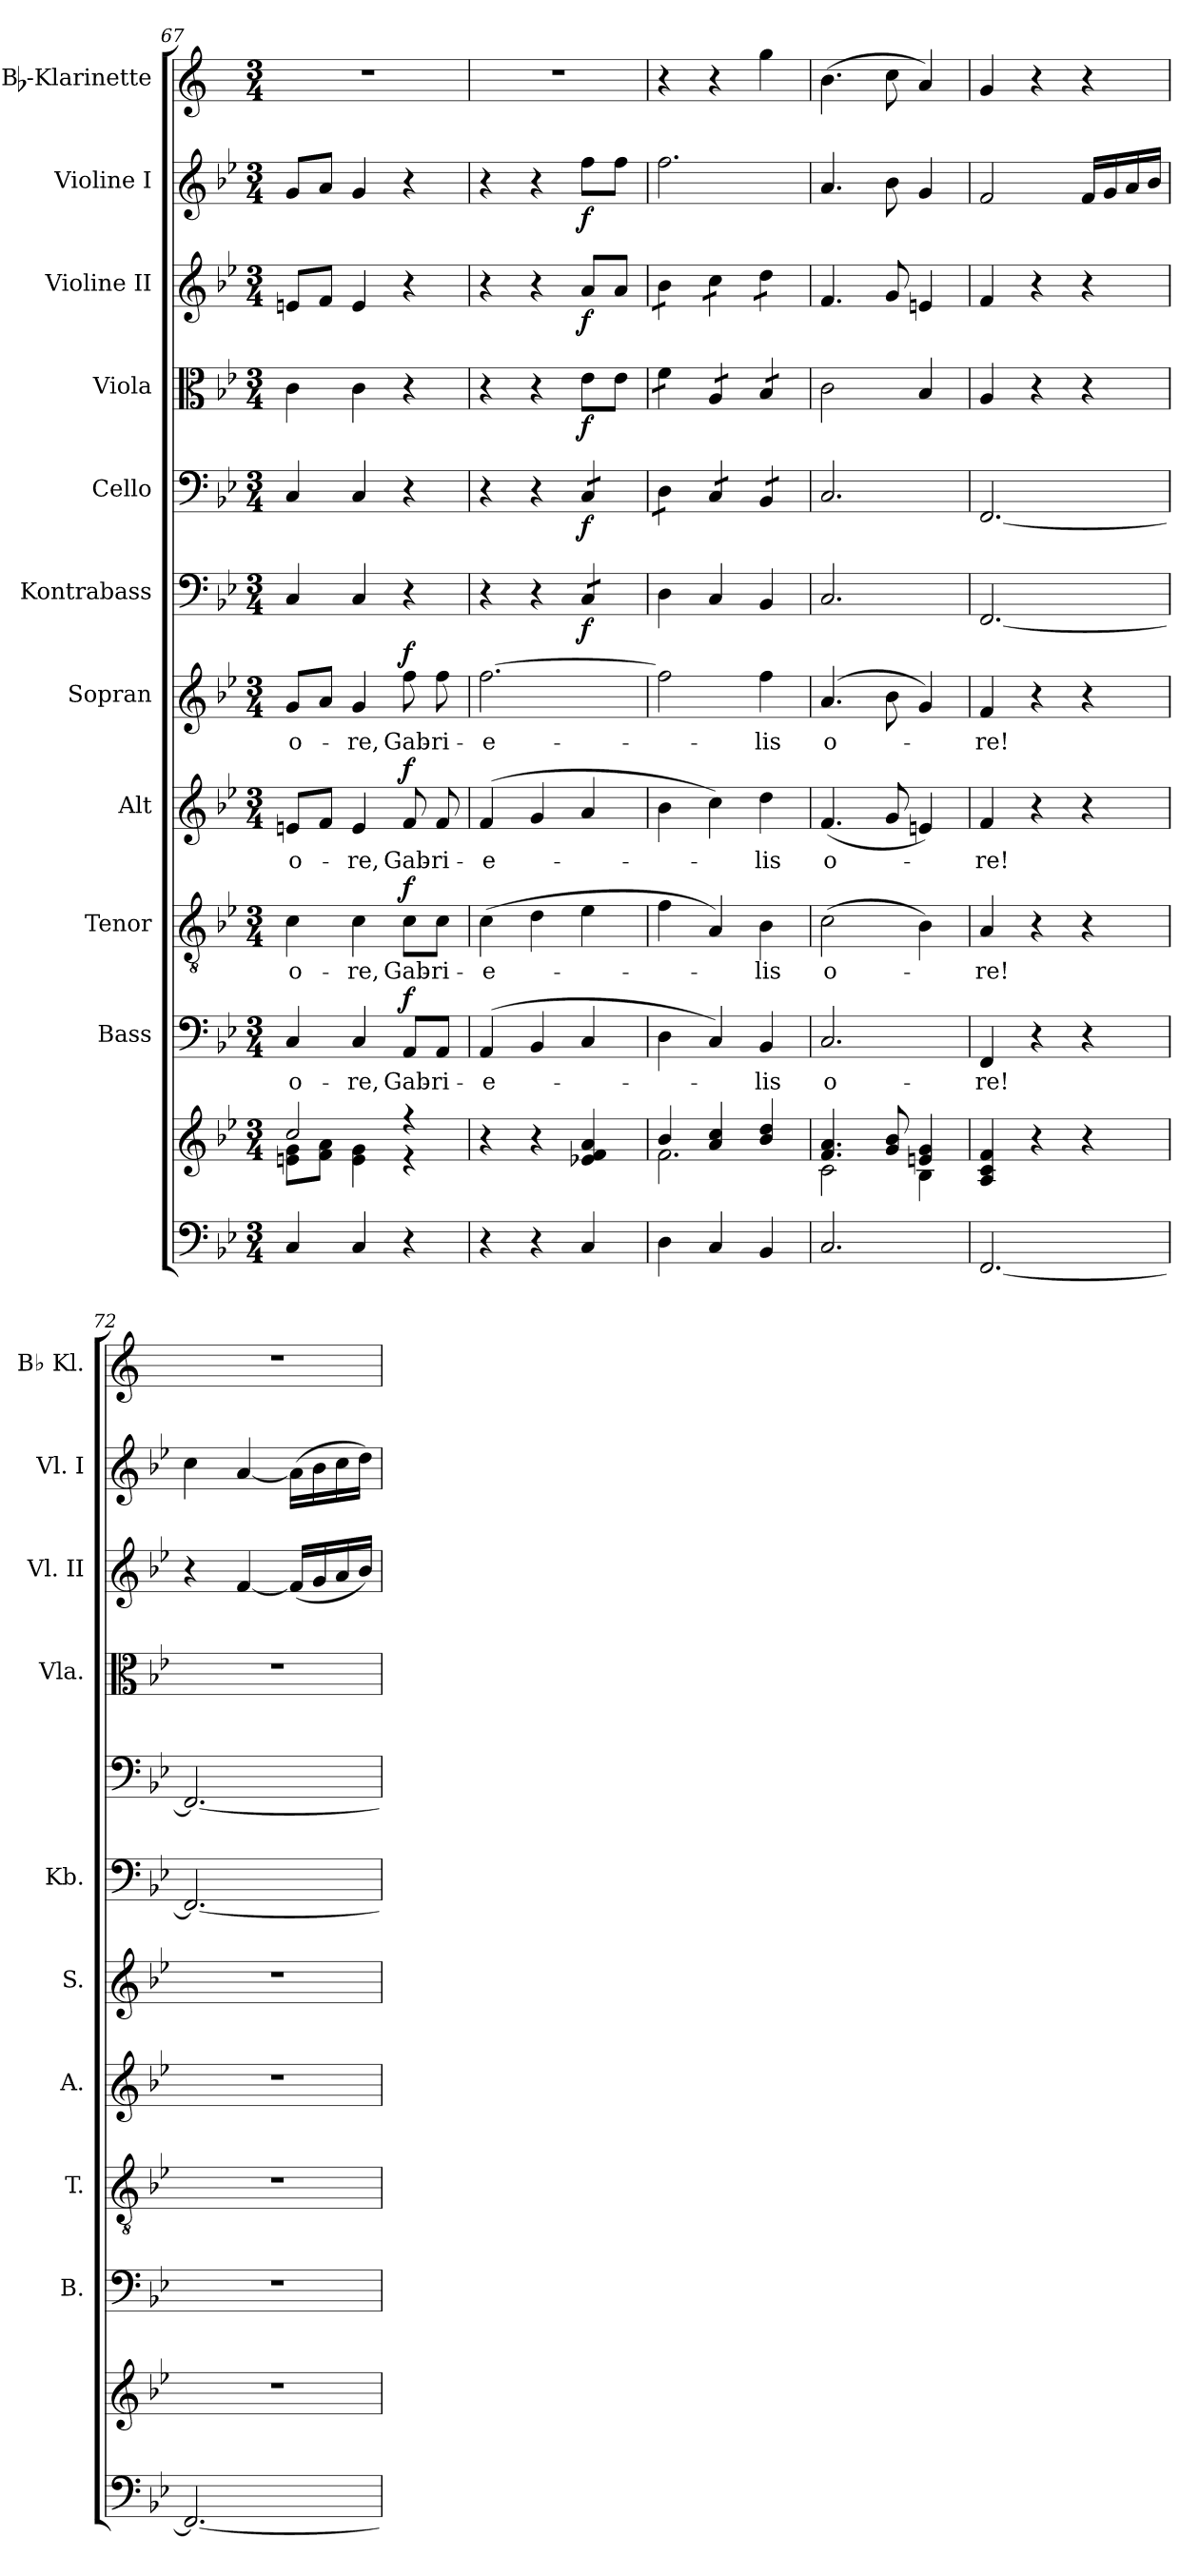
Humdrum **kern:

**kern	**kern	**kern	**text	**dynam	**kern	**text	**dynam	**kern	**text	**dynam	**kern	**text	**dynam	**kern	**dynam	**kern	**dynam	**kern	**dynam	**kern	**dynam	**kern	**dynam	**kern
*part11	*part11	*part10	*part10	*part10	*part9	*part9	*part9	*part8	*part8	*part8	*part7	*part7	*part7	*part6	*part6	*part5	*part5	*part4	*part4	*part3	*part3	*part2	*part2	*part1
*staff12	*staff11	*staff10	*staff10	*staff10	*staff9	*staff9	*staff9	*staff8	*staff8	*staff8	*staff7	*staff7	*staff7	*staff6	*staff6	*staff5	*staff5	*staff4	*staff4	*staff3	*staff3	*staff2	*staff2	*staff1
*	*	*I"Bass	*	*	*I"Tenor	*	*	*I"Alt	*	*	*I"Sopran	*	*	*I"Kontrabass	*	*I"Cello	*	*I"Viola	*	*I"Violine II	*	*I"Violine I	*	*I"Bb-Klarinette
*	*	*I'B.	*	*	*I'T.	*	*	*I'A.	*	*	*I'S.	*	*	*I'Kb.	*	*	*	*I'Vla.	*	*I'Vl. II	*	*I'Vl. I	*	*I'Bb Kl.
*clefF4	*clefG2	*clefF4	*	*	*clefGv2	*	*	*clefG2	*	*	*clefG2	*	*	*clefF4	*	*clefF4	*	*clefC3	*	*clefG2	*	*clefG2	*	*clefG2
*	*	*	*	*	*	*	*	*	*	*	*	*	*	*ITrd7c12	*	*	*	*	*	*	*	*	*	*ITrd1c2
*k[b-e-]	*k[b-e-]	*k[b-e-]	*	*	*k[b-e-]	*	*	*k[b-e-]	*	*	*k[b-e-]	*	*	*k[b-e-]	*	*k[b-e-]	*	*k[b-e-]	*	*k[b-e-]	*	*k[b-e-]	*	*k[b-e-]
*B-:	*B-:	*B-:	*	*	*B-:	*	*	*B-:	*	*	*B-:	*	*	*B-:	*	*B-:	*	*B-:	*	*B-:	*	*B-:	*	*B-:
*M3/4	*M3/4	*M3/4	*	*	*M3/4	*	*	*M3/4	*	*	*M3/4	*	*	*M3/4	*	*M3/4	*	*M3/4	*	*M3/4	*	*M3/4	*	*M3/4
=67	=67	=67	=67	=67	=67	=67	=67	=67	=67	=67	=67	=67	=67	=67	=67	=67	=67	=67	=67	=67	=67	=67	=67	=67
*	*^	*	*	*	*	*	*	*	*	*	*	*	*	*	*	*	*	*	*	*	*	*	*	*
!	!	!	!	!LO:LY:b	!	!	!LO:LY:b	!	!	!LO:LY:b	!	!	!LO:LY:b	!	!	!	!	!	!	!	!	!	!	!	!
4C/	2cc/	8en\ 8g\L	4C/	o-	.	4c\	o-	.	8en/L	o-	.	8g/L	o-	.	4CC/	.	4C/	.	4c\	.	8en/L	.	8g/L	.	2.r
.	.	8f\ 8a\J	.	.	.	.	.	.	8f/J	.	.	8a/J	.	.	.	.	.	.	.	.	8f/J	.	8a/J	.	.
!	!	!	!	!LO:LY:b	!	!	!LO:LY:b	!	!	!LO:LY:b	!	!	!LO:LY:b	!	!	!	!	!	!	!	!	!	!	!	!
4C/	.	4e\ 4g\	4C/	-re,	.	4c\	-re,	.	4e/	-re,	.	4g/	-re,	.	4CC/	.	4C/	.	4c\	.	4e/	.	4g/	.	.
!	!	!	!	!LO:LY:b	!LO:DY:a	!	!LO:LY:b	!LO:DY:a	!	!LO:LY:b	!LO:DY:a	!	!LO:LY:b	!LO:DY:a	!	!	!	!	!	!	!	!	!	!	!
4r	4r	4r	8AA/L	Gab-	f	8c\L	Gab-	f	8f/	Gab-	f	8ff\	Gab-	f	4r	.	4r	.	4r	.	4r	.	4r	.	.
!	!	!	!	!LO:LY:b	!	!	!LO:LY:b	!	!	!LO:LY:b	!	!	!LO:LY:b	!	!	!	!	!	!	!	!	!	!	!	!
.	.	.	8AA/J	-ri-	.	8c\J	-ri-	.	8f/	-ri-	.	8ff\	-ri-	.	.	.	.	.	.	.	.	.	.	.	.
*	*v	*v	*	*	*	*	*	*	*	*	*	*	*	*	*	*	*	*	*	*	*	*	*	*	*
=68	=68	=68	=68	=68	=68	=68	=68	=68	=68	=68	=68	=68	=68	=68	=68	=68	=68	=68	=68	=68	=68	=68	=68	=68
!	!	!	!LO:LY:b	!	!	!LO:LY:b	!	!	!LO:LY:b	!	!	!LO:LY:b	!	!	!	!	!	!	!	!	!	!	!	!
4r	4r	(4AA/	-e-	.	(>4c\	-e-	.	(4f/	-e-	.	[2.ff\	-e-	.	4r	.	4r	.	4r	.	4r	.	4r	.	2.r
4r	4r	4BB-/	.	.	4d\	.	.	4g/	.	.	.	.	.	4r	.	4r	.	4r	.	4r	.	4r	.	.
!	!	!	!	!	!	!	!	!	!	!	!	!	!	!	!LO:DY:b	!	!LO:DY:b	!	!LO:DY:b	!	!LO:DY:b	!	!LO:DY:b	!
*	*	*	*	*	*	*	*	*	*	*	*	*	*	*tremolo	*	*	*	*	*	*	*	*	*	*
*	*	*	*	*	*	*	*	*	*	*	*	*	*	*	*	*tremolo	*	*	*	*	*	*	*	*
4C/	4e-X/ 4f/ 4a/	4C/	.	.	4e-\	.	.	4a/	.	.	.	.	.	8CC/L	f	8C/L	f	8e-\L	f	8a/L	f	8ff\L	f	.
.	.	.	.	.	.	.	.	.	.	.	.	.	.	8CC/J	.	8C/J	.	8e-\J	.	8a/J	.	8ff\J	.	.
*	*	*	*	*	*	*	*	*	*	*	*	*	*	*Xtremolo	*	*	*	*	*	*	*	*	*	*
=69	=69	=69	=69	=69	=69	=69	=69	=69	=69	=69	=69	=69	=69	=69	=69	=69	=69	=69	=69	=69	=69	=69	=69	=69
*	*^	*	*	*	*	*	*	*	*	*	*	*	*	*	*	*	*	*	*	*	*	*	*	*
*	*	*	*	*	*	*	*	*	*	*	*	*	*	*	*	*	*	*	*tremolo	*	*	*	*	*	*
*	*	*	*	*	*	*	*	*	*	*	*	*	*	*	*	*	*	*	*	*	*tremolo	*	*	*	*
4D\	4b-/	2.f\	4D\	.	.	4f\	.	.	4b-\	.	.	2ff\]	.	.	4DD\	.	8D\L	.	8f\L	.	8b-\L	.	2.ff\	.	4r
.	.	.	.	.	.	.	.	.	.	.	.	.	.	.	.	.	8D\J	.	8f\J	.	8b-\J	.	.	.	.
4C/	4a/ 4cc/	.	4C/)	.	.	4A/)	.	.	4cc\)	.	.	.	.	.	4CC/	.	8C/L	.	8A/L	.	8cc\L	.	.	.	4r
.	.	.	.	.	.	.	.	.	.	.	.	.	.	.	.	.	8C/J	.	8A/J	.	8cc\J	.	.	.	.
!	!	!	!	!LO:LY:b	!	!	!LO:LY:b	!	!	!LO:LY:b	!	!	!LO:LY:b	!	!	!	!	!	!	!	!	!	!	!	!
4BB-/	4b-/ 4dd/	.	4BB-/	-lis	.	4B-\	-lis	.	4dd\	-lis	.	4ff\	-lis	.	4BBB-/	.	8BB-/L	.	8B-/L	.	8dd\L	.	.	.	4ff\
.	.	.	.	.	.	.	.	.	.	.	.	.	.	.	.	.	8BB-/J	.	8B-/J	.	8dd\J	.	.	.	.
*	*	*	*	*	*	*	*	*	*	*	*	*	*	*	*	*	*	*	*	*	*Xtremolo	*	*	*	*
*	*	*	*	*	*	*	*	*	*	*	*	*	*	*	*	*	*	*	*Xtremolo	*	*	*	*	*	*
*	*	*	*	*	*	*	*	*	*	*	*	*	*	*	*	*	*Xtremolo	*	*	*	*	*	*	*	*
=70	=70	=70	=70	=70	=70	=70	=70	=70	=70	=70	=70	=70	=70	=70	=70	=70	=70	=70	=70	=70	=70	=70	=70	=70	=70
!	!	!	!	!LO:LY:b	!	!	!LO:LY:b	!	!	!LO:LY:b	!	!	!LO:LY:b	!	!	!	!	!	!	!	!	!	!	!	!
2.C/	4.f/ 4.a/	2c\	2.C/	o-	.	(>2c\	o-	.	(<4.f/	o-	.	(4.a/	o-	.	2.CC/	.	2.C/	.	2c\	.	4.f/	.	4.a/	.	(>4.a\
.	8g/ 8b-/	.	.	.	.	.	.	.	8g/	.	.	8b-\	.	.	.	.	.	.	.	.	8g/	.	8b-\	.	8b-\
.	4en/ 4g/	4B-\	.	.	.	4B-\)	.	.	4en/)	.	.	4g/)	.	.	.	.	.	.	4B-/	.	4en/	.	4g/	.	4g/)
=71	=71	=71	=71	=71	=71	=71	=71	=71	=71	=71	=71	=71	=71	=71	=71	=71	=71	=71	=71	=71	=71	=71	=71	=71	=71
!	!	!	!	!LO:LY:b	!	!	!LO:LY:b	!	!	!LO:LY:b	!	!	!LO:LY:b	!	!	!	!	!	!	!	!	!	!	!	!
*	*v	*v	*	*	*	*	*	*	*	*	*	*	*	*	*	*	*	*	*	*	*	*	*	*	*
[2.FF/	4A/ 4c/ 4f/	4FF/	-re!	.	4A/	-re!	.	4f/	-re!	.	4f/	-re!	.	[2.FFF/	.	[2.FF/	.	4A/	.	4f/	.	2f/	.	4f/
.	4r	4r	.	.	4r	.	.	4r	.	.	4r	.	.	.	.	.	.	4r	.	4r	.	.	.	4r
.	4r	4r	.	.	4r	.	.	4r	.	.	4r	.	.	.	.	.	.	4r	.	4r	.	16f/LL	.	4r
.	.	.	.	.	.	.	.	.	.	.	.	.	.	.	.	.	.	.	.	.	.	16g/	.	.
.	.	.	.	.	.	.	.	.	.	.	.	.	.	.	.	.	.	.	.	.	.	16a/	.	.
.	.	.	.	.	.	.	.	.	.	.	.	.	.	.	.	.	.	.	.	.	.	16b-/JJ	.	.
=72	=72	=72	=72	=72	=72	=72	=72	=72	=72	=72	=72	=72	=72	=72	=72	=72	=72	=72	=72	=72	=72	=72	=72	=72
2.FF/_	2.r	2.r	.	.	2.r	.	.	2.r	.	.	2.r	.	.	2.FFF/_	.	2.FF/_	.	2.r	.	4r	.	4cc\	.	2.r
.	.	.	.	.	.	.	.	.	.	.	.	.	.	.	.	.	.	.	.	[4f/	.	[4a/	.	.
.	.	.	.	.	.	.	.	.	.	.	.	.	.	.	.	.	.	.	.	(<16f/LL]	.	(>16a\LL]	.	.
.	.	.	.	.	.	.	.	.	.	.	.	.	.	.	.	.	.	.	.	16g/	.	16b-\	.	.
.	.	.	.	.	.	.	.	.	.	.	.	.	.	.	.	.	.	.	.	16a/	.	16cc\	.	.
.	.	.	.	.	.	.	.	.	.	.	.	.	.	.	.	.	.	.	.	16b-/JJ)	.	16dd\JJ)	.	.
=	=	=	=	=	=	=	=	=	=	=	=	=	=	=	=	=	=	=	=	=	=	=	=	=
*-	*-	*-	*-	*-	*-	*-	*-	*-	*-	*-	*-	*-	*-	*-	*-	*-	*-	*-	*-	*-	*-	*-	*-	*-
